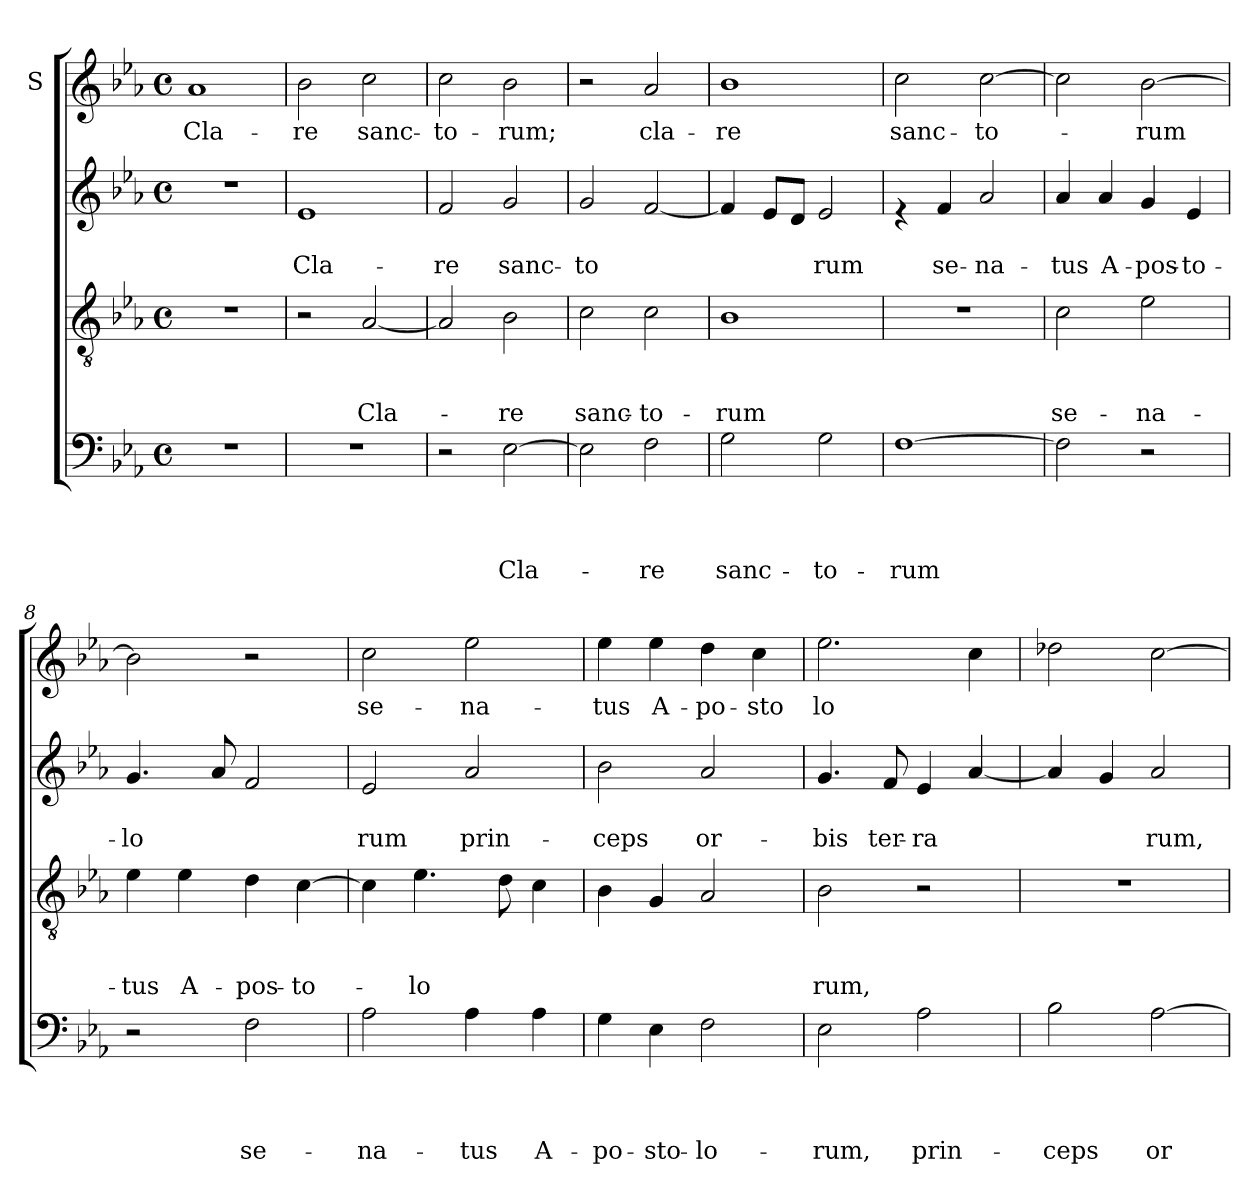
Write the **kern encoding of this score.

**kern	**text	**text	**text	**text	**kern	**text	**text	**text	**kern	**text	**text	**kern	**text
*part4	*part4	*part4	*part4	*part4	*part3	*part3	*part3	*part3	*part2	*part2	*part2	*part1	*part1
*staff4	*staff4	*staff4	*staff4	*staff4	*staff3	*staff3	*staff3	*staff3	*staff2	*staff2	*staff2	*staff1	*staff1
*	*	*	*	*	*	*	*	*	*	*	*	*I"S	*
*clefF4	*	*	*	*	*clefGv2	*	*	*	*clefG2	*	*	*clefG2	*
*k[b-e-a-]	*	*	*	*	*k[b-e-a-]	*	*	*	*k[b-e-a-]	*	*	*k[b-e-a-]	*
*E-:	*	*	*	*	*E-:	*	*	*	*E-:	*	*	*E-:	*
*M4/4	*	*	*	*	*M4/4	*	*	*	*M4/4	*	*	*M4/4	*
*met(c)	*	*	*	*	*met(c)	*	*	*	*met(c)	*	*	*met(c)	*
=1	=1	=1	=1	=1	=1	=1	=1	=1	=1	=1	=1	=1	=1
!	!	!	!	!	!	!	!	!	!	!	!	!	!LO:LY:b
1r	.	.	.	.	1r	.	.	.	1r	.	.	1a-	Cla-
=2	=2	=2	=2	=2	=2	=2	=2	=2	=2	=2	=2	=2	=2
!	!	!	!	!	!	!	!	!	!	!	!LO:LY:b	!	!LO:LY:b
1r	.	.	.	.	2r	.	.	.	1e-	.	Cla-	2b-\	-re
!	!	!	!	!	!	!	!	!LO:LY:b	!	!	!	!	!LO:LY:b
.	.	.	.	.	[<2A-/	.	.	Cla-	.	.	.	2cc\	sanc-
=3	=3	=3	=3	=3	=3	=3	=3	=3	=3	=3	=3	=3	=3
!	!	!	!	!	!	!	!	!	!	!	!LO:LY:b	!	!LO:LY:b
2r	.	.	.	.	2A-/]	.	.	.	2f/	.	-re	2cc\	-to-
!	!	!	!	!LO:LY:b	!	!	!	!LO:LY:b	!	!	!LO:LY:b	!	!LO:LY:b
[>2E-\	.	.	.	Cla-	2B-\	.	.	-re	2g/	.	sanc-	2b-\	-rum;
=4	=4	=4	=4	=4	=4	=4	=4	=4	=4	=4	=4	=4	=4
!	!	!	!	!	!	!	!	!LO:LY:b	!	!	!LO:LY:b	!	!
2E-\]	.	.	.	.	2c\	.	.	sanc-	2g/	.	-to	2r	.
!	!	!	!	!LO:LY:b	!	!	!	!LO:LY:b	!	!	!	!	!LO:LY:b
2F\	.	.	.	-re	2c\	.	.	-to-	[<2f/	.	.	2a-/	cla-
=5	=5	=5	=5	=5	=5	=5	=5	=5	=5	=5	=5	=5	=5
!	!	!	!	!LO:LY:b	!	!	!	!LO:LY:b	!	!	!	!	!LO:LY:b
2G\	.	.	.	sanc-	1B-	.	.	-rum	4f/]	.	.	1b-	-re
.	.	.	.	.	.	.	.	.	8e-/L	.	.	.	.
.	.	.	.	.	.	.	.	.	8d/J	.	.	.	.
!	!	!	!	!LO:LY:b	!	!	!	!	!	!	!LO:LY:b	!	!
2G\	.	.	.	-to-	.	.	.	.	2e-/	.	rum	.	.
=6	=6	=6	=6	=6	=6	=6	=6	=6	=6	=6	=6	=6	=6
!	!	!	!	!LO:LY:b	!	!	!	!	!	!	!	!	!LO:LY:b
[>1F	.	.	.	-rum	1r	.	.	.	4re	.	.	2cc\	sanc-
!	!	!	!	!	!	!	!	!	!	!	!LO:LY:b	!	!
.	.	.	.	.	.	.	.	.	4f/	.	se-	.	.
!	!	!	!	!	!	!	!	!	!	!	!LO:LY:b	!	!LO:LY:b
.	.	.	.	.	.	.	.	.	2a-/	.	-na-	[>2cc\	-to-
!!LO:LB:g=z
=7	=7	=7	=7	=7	=7	=7	=7	=7	=7	=7	=7	=7	=7
!	!	!	!	!	!	!	!	!LO:LY:b	!	!	!LO:LY:b	!	!
2F\]	.	.	.	.	2c\	.	.	se-	4a-/	.	-tus	2cc\]	.
!	!	!	!	!	!	!	!	!	!	!	!LO:LY:b	!	!
.	.	.	.	.	.	.	.	.	4a-/	.	A-	.	.
!	!	!	!	!	!	!	!	!LO:LY:b	!	!	!LO:LY:b	!	!LO:LY:b
2r	.	.	.	.	2e-\	.	.	-na-	4g/	.	-pos-	[>2b-\	-rum
!	!	!	!	!	!	!	!	!	!	!	!LO:LY:b	!	!
.	.	.	.	.	.	.	.	.	4e-/	.	-to-	.	.
=8	=8	=8	=8	=8	=8	=8	=8	=8	=8	=8	=8	=8	=8
!	!	!	!	!	!	!	!	!LO:LY:b	!	!	!LO:LY:b	!	!
2r	.	.	.	.	4e-\	.	.	-tus	4.g/	.	-lo	2b-\]	.
!	!	!	!	!	!	!	!	!LO:LY:b	!	!	!	!	!
.	.	.	.	.	4e-\	.	.	A-	.	.	.	.	.
.	.	.	.	.	.	.	.	.	8a-/	.	.	.	.
!	!	!	!	!LO:LY:b	!	!	!	!LO:LY:b	!	!	!	!	!
2F\	.	.	.	se-	4d\	.	.	-pos-	2f/	.	.	2r	.
!	!	!	!	!	!	!	!	!LO:LY:b	!	!	!	!	!
.	.	.	.	.	[>4c\	.	.	-to-	.	.	.	.	.
=9	=9	=9	=9	=9	=9	=9	=9	=9	=9	=9	=9	=9	=9
!	!	!	!	!LO:LY:b	!	!	!	!	!	!	!LO:LY:b	!	!LO:LY:b
2A-\	.	.	.	-na-	4c\]	.	.	.	2e-/	.	rum	2cc\	se-
!	!	!	!	!	!	!	!	!LO:LY:b	!	!	!	!	!
.	.	.	.	.	4.e-\	.	.	-lo	.	.	.	.	.
!	!	!	!	!LO:LY:b	!	!	!	!	!	!	!LO:LY:b	!	!LO:LY:b
4A-\	.	.	.	-tus	.	.	.	.	2a-/	.	prin-	2ee-\	-na-
.	.	.	.	.	8d\	.	.	.	.	.	.	.	.
!	!	!	!	!LO:LY:b	!	!	!	!	!	!	!	!	!
4A-\	.	.	.	A-	4c\	.	.	.	.	.	.	.	.
=10	=10	=10	=10	=10	=10	=10	=10	=10	=10	=10	=10	=10	=10
!	!	!	!	!LO:LY:b	!	!	!	!	!	!	!LO:LY:b	!	!LO:LY:b
4G\	.	.	.	-po-	4B-\	.	.	.	2b-\	.	-ceps	4ee-\	-tus
!	!	!	!	!LO:LY:b	!	!	!	!	!	!	!	!	!LO:LY:b
4E-\	.	.	.	-sto-	4G/	.	.	.	.	.	.	4ee-\	A-
!	!	!	!	!LO:LY:b	!	!	!	!	!	!	!LO:LY:b	!	!LO:LY:b
2F\	.	.	.	-lo-	2A-/	.	.	.	2a-/	.	or-	4dd\	-po-
!	!	!	!	!	!	!	!	!	!	!	!	!	!LO:LY:b
.	.	.	.	.	.	.	.	.	.	.	.	4cc\	-sto
=11	=11	=11	=11	=11	=11	=11	=11	=11	=11	=11	=11	=11	=11
!	!	!	!	!LO:LY:b	!	!	!	!LO:LY:b	!	!	!LO:LY:b	!	!LO:LY:b
2E-\	.	.	.	-rum,	2B-\	.	.	rum,	4.g/	.	-bis	2.ee-\	lo
!	!	!	!	!	!	!	!	!	!	!	!LO:LY:b	!	!
.	.	.	.	.	.	.	.	.	8f/	.	ter-	.	.
!	!	!	!	!LO:LY:b	!	!	!	!	!	!	!LO:LY:b	!	!
2A-\	.	.	.	prin-	2r	.	.	.	4e-/	.	-ra	.	.
.	.	.	.	.	.	.	.	.	[<4a-/	.	.	4cc\	.
!!LO:LB:g=z
=12	=12	=12	=12	=12	=12	=12	=12	=12	=12	=12	=12	=12	=12
!	!	!	!	!LO:LY:b	!	!	!	!	!	!	!	!	!
2B-\	.	.	.	-ceps	1r	.	.	.	4a-/]	.	.	2dd-X\	.
.	.	.	.	.	.	.	.	.	4g/	.	.	.	.
!	!	!	!	!LO:LY:b	!	!	!	!	!	!	!LO:LY:b	!	!
[>2A-\	.	.	.	or-	.	.	.	.	2a-/	.	rum,	[>2cc\	.
=	=	=	=	=	=	=	=	=	=	=	=	=	=
*-	*-	*-	*-	*-	*-	*-	*-	*-	*-	*-	*-	*-	*-
